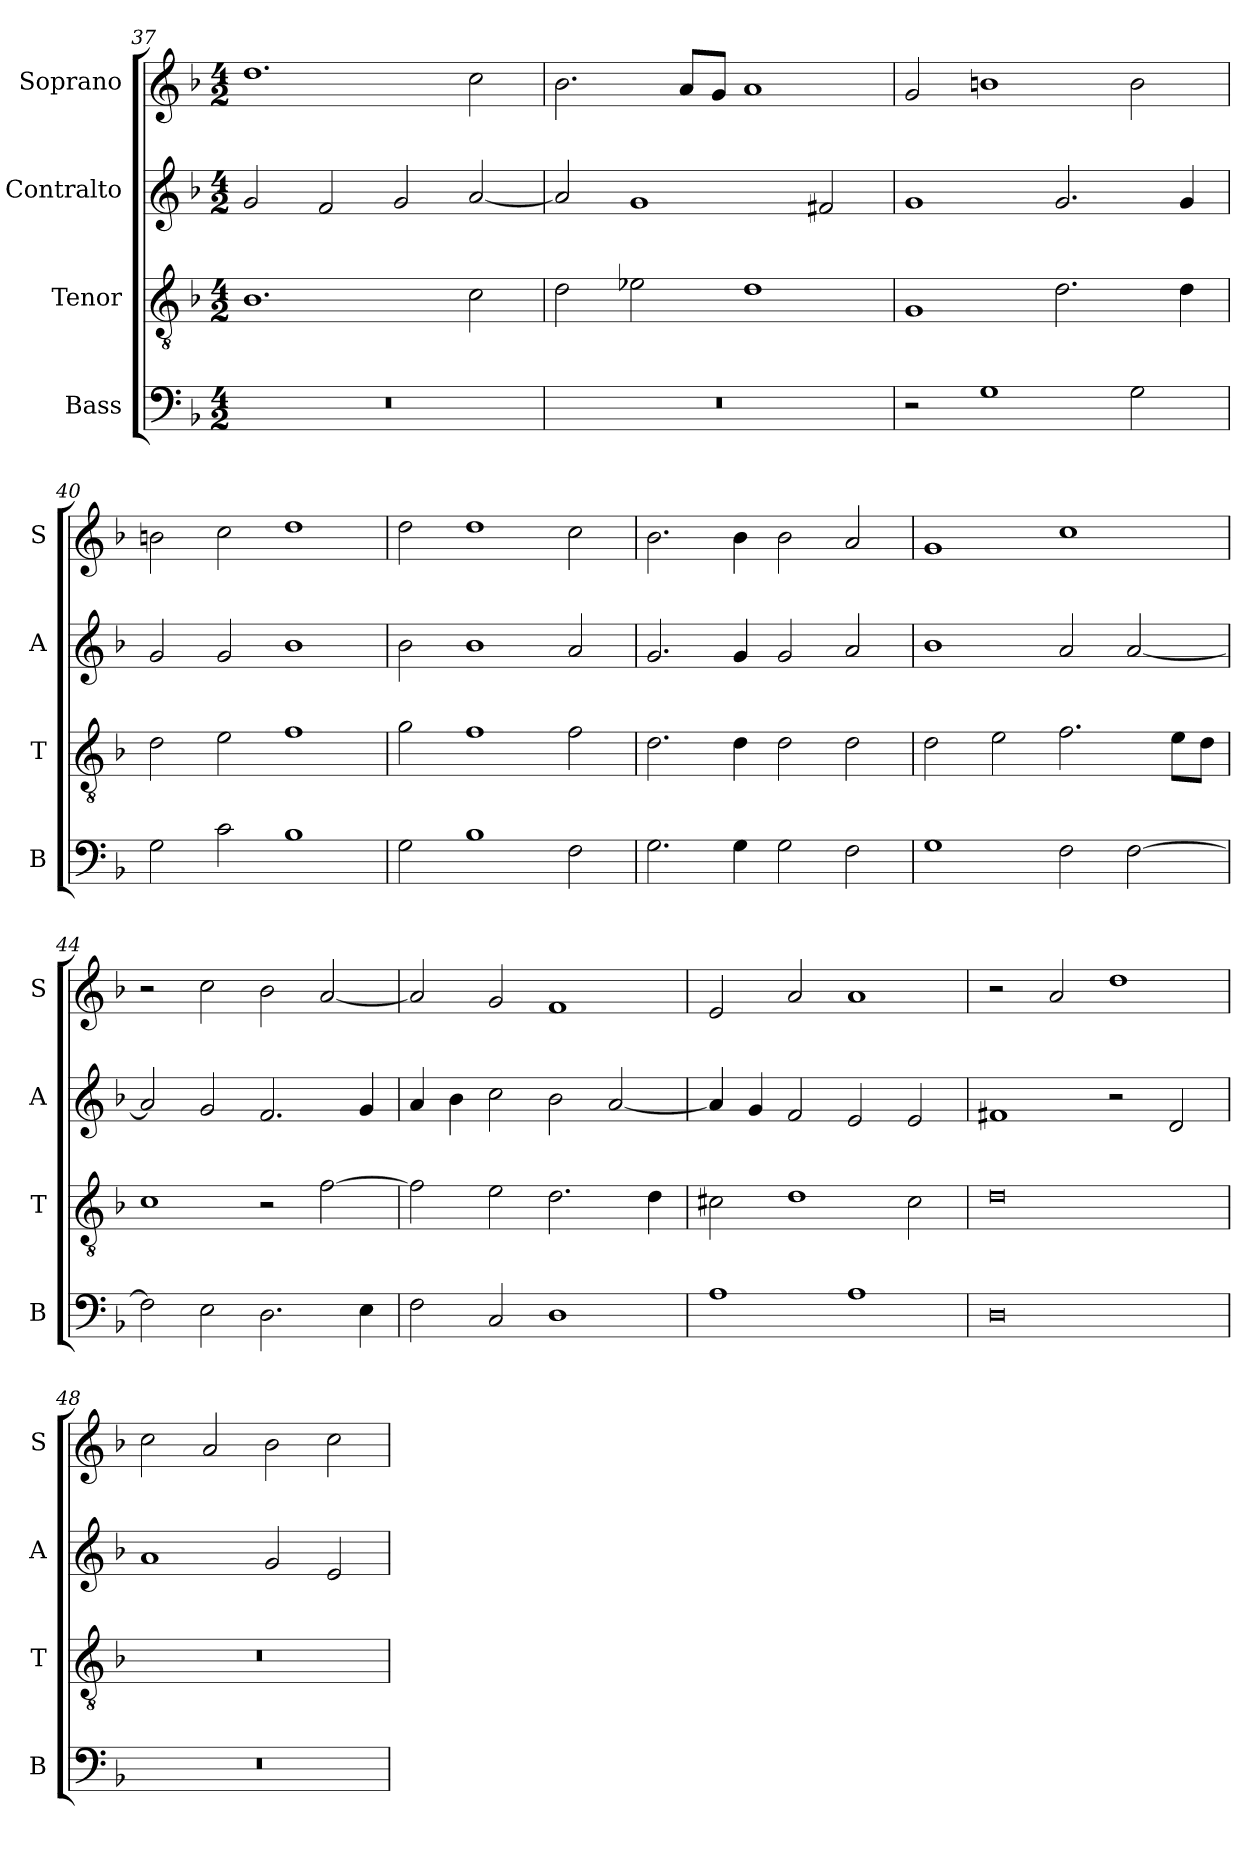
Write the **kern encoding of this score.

**kern	**kern	**kern	**kern
*part4	*part3	*part2	*part1
*staff4	*staff3	*staff2	*staff1
*I"Bass	*I"Tenor	*I"Contralto	*I"Soprano
*I'B	*I'T	*I'A	*I'S
*clefF4	*clefGv2	*clefG2	*clefG2
*k[b-]	*k[b-]	*k[b-]	*k[b-]
*G:dor	*G:dor	*G:dor	*G:dor
*M4/2	*M4/2	*M4/2	*M4/2
=37	=37	=37	=37
0r	1.B-	2g	1.dd
.	.	2f	.
.	.	2g	.
.	2c	[2a	2cc
=38	=38	=38	=38
0r	2d	2a]	2.b-
.	2e-X	1g	.
.	.	.	8a/L
.	.	.	8g/J
.	1d	.	1a
.	.	2f#X	.
=39	=39	=39	=39
2r	1G	1g	2g
1G	.	.	1bn
.	2.d	2.g	.
2G	.	.	2b
.	4d	4g	.
=40	=40	=40	=40
2G	2d	2g	2bn
2c	2e	2g	2cc
1B-	1f	1b-	1dd
=41	=41	=41	=41
2G	2g	2b-	2dd
1B-	1f	1b-	1dd
2F	2f	2a	2cc
=42	=42	=42	=42
2.G	2.d	2.g	2.b-
4G	4d	4g	4b-
2G	2d	2g	2b-
2F	2d	2a	2a
=43	=43	=43	=43
1G	2d	1b-	1g
.	2e	.	.
2F	2.f	2a	1cc
[2F	.	[2a	.
.	8e\L	.	.
.	8d\J	.	.
=44	=44	=44	=44
2F]	1c	2a]	2r
2E	.	2g	2cc
2.D	2r	2.f	2b-
.	[2f	.	[2a
4E	.	4g	.
=45	=45	=45	=45
2F	2f]	4a	2a]
.	.	4b-	.
2C	2e	2cc	2g
1D	2.d	2b-	1f
.	.	[2a	.
.	4d	.	.
=46	=46	=46	=46
1A	2c#X	4a]	2e
.	.	4g	.
.	1d	2f	2a
1A	.	2e	1a
.	2c#	2e	.
=47	=47	=47	=47
0D	0d	1f#X	2r
.	.	.	2a
.	.	2r	1dd
.	.	2d	.
=48	=48	=48	=48
0r	0r	1a	2cc
.	.	.	2a
.	.	2g	2b-
.	.	2e	2cc
=	=	=	=
*-	*-	*-	*-
